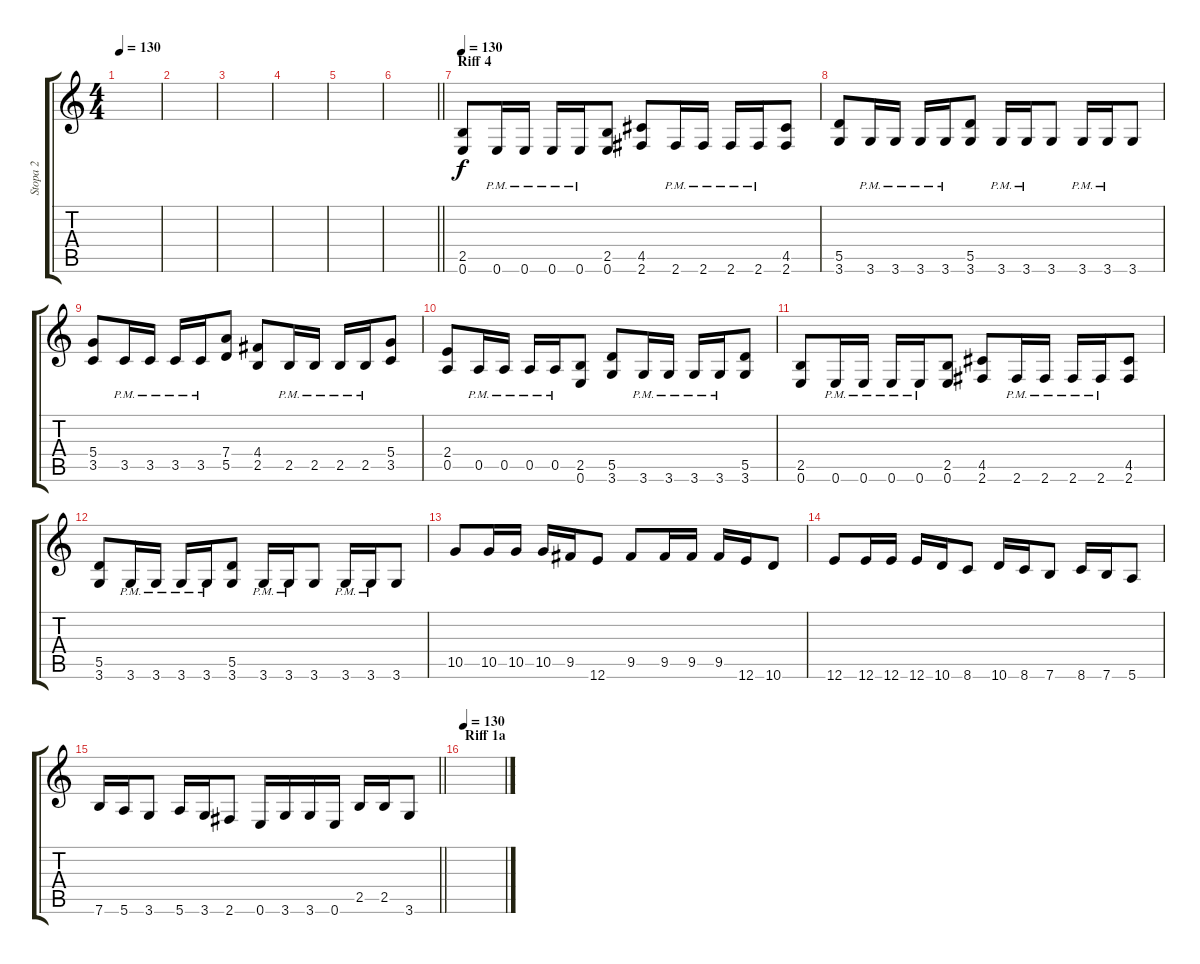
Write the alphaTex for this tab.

\track ("Stopa 2" "Stopa 2") {instrument acousticguitarsteel}
\staff {score tabs}
\tuning (E4 B3 G3 D3 A2 E2) {hide}
\ts (4 4)
\tempo 130
\clef g2
\ks c
|
|
|
|
|
\barLineRight lightlight
|
\section ("" "Riff 4")
\tempo 130
(2.5 0.6).8{instrument distortionguitar} 0.6{pm}.16 0.6{pm}.16 0.6{pm}.16 0.6{pm}.16 (2.5 0.6).8 (4.5 2.6).8 2.6{pm}.16 2.6{pm}.16 2.6{pm}.16 2.6{pm}.16 (4.5 2.6).8 |
(5.5 3.6).8 3.6{pm}.16 3.6{pm}.16 3.6{pm}.16 3.6{pm}.16 (5.5 3.6).8 3.6{pm}.16 3.6{pm}.16 3.6.8 3.6{pm}.16 3.6{pm}.16 3.6.8 |
(5.4 3.5).8 3.5{pm}.16 3.5{pm}.16 3.5{pm}.16 3.5{pm}.16 (7.4 5.5).8 (4.4 2.5).8 2.5{pm}.16 2.5{pm}.16 2.5{pm}.16 2.5{pm}.16 (5.4 3.5).8 |
(2.4 0.5).8 0.5{pm}.16 0.5{pm}.16 0.5{pm}.16 0.5{pm}.16 (2.5 0.6).8 (5.5 3.6).8 3.6{pm}.16 3.6{pm}.16 3.6{pm}.16 3.6{pm}.16 (5.5 3.6).8 |
(2.5 0.6).8 0.6{pm}.16 0.6{pm}.16 0.6{pm}.16 0.6{pm}.16 (2.5 0.6).8 (4.5 2.6).8 2.6{pm}.16 2.6{pm}.16 2.6{pm}.16 2.6{pm}.16 (4.5 2.6).8 |
(5.5 3.6).8 3.6{pm}.16 3.6{pm}.16 3.6{pm}.16 3.6{pm}.16 (5.5 3.6).8 3.6{pm}.16 3.6{pm}.16 3.6.8 3.6{pm}.16 3.6{pm}.16 3.6.8 |
10.5.8 10.5.16 10.5.16 10.5.16 9.5.16 12.6.8 9.5.8 9.5.16 9.5.16 9.5.16 12.6.16 10.6.8 |
12.6.8 12.6.16 12.6.16 12.6.16 10.6.16 8.6.8 10.6.16 8.6.16 7.6.8 8.6.16 7.6.16 5.6.8 |
\barLineRight lightlight
7.6.16 5.6.16 3.6.8 5.6.16 3.6.16 2.6.8 0.6.16 3.6.16 3.6.16 0.6.16 2.5.16 2.5.16 3.6.8 |
\section ("" "Riff 1a")
\tempo 130
